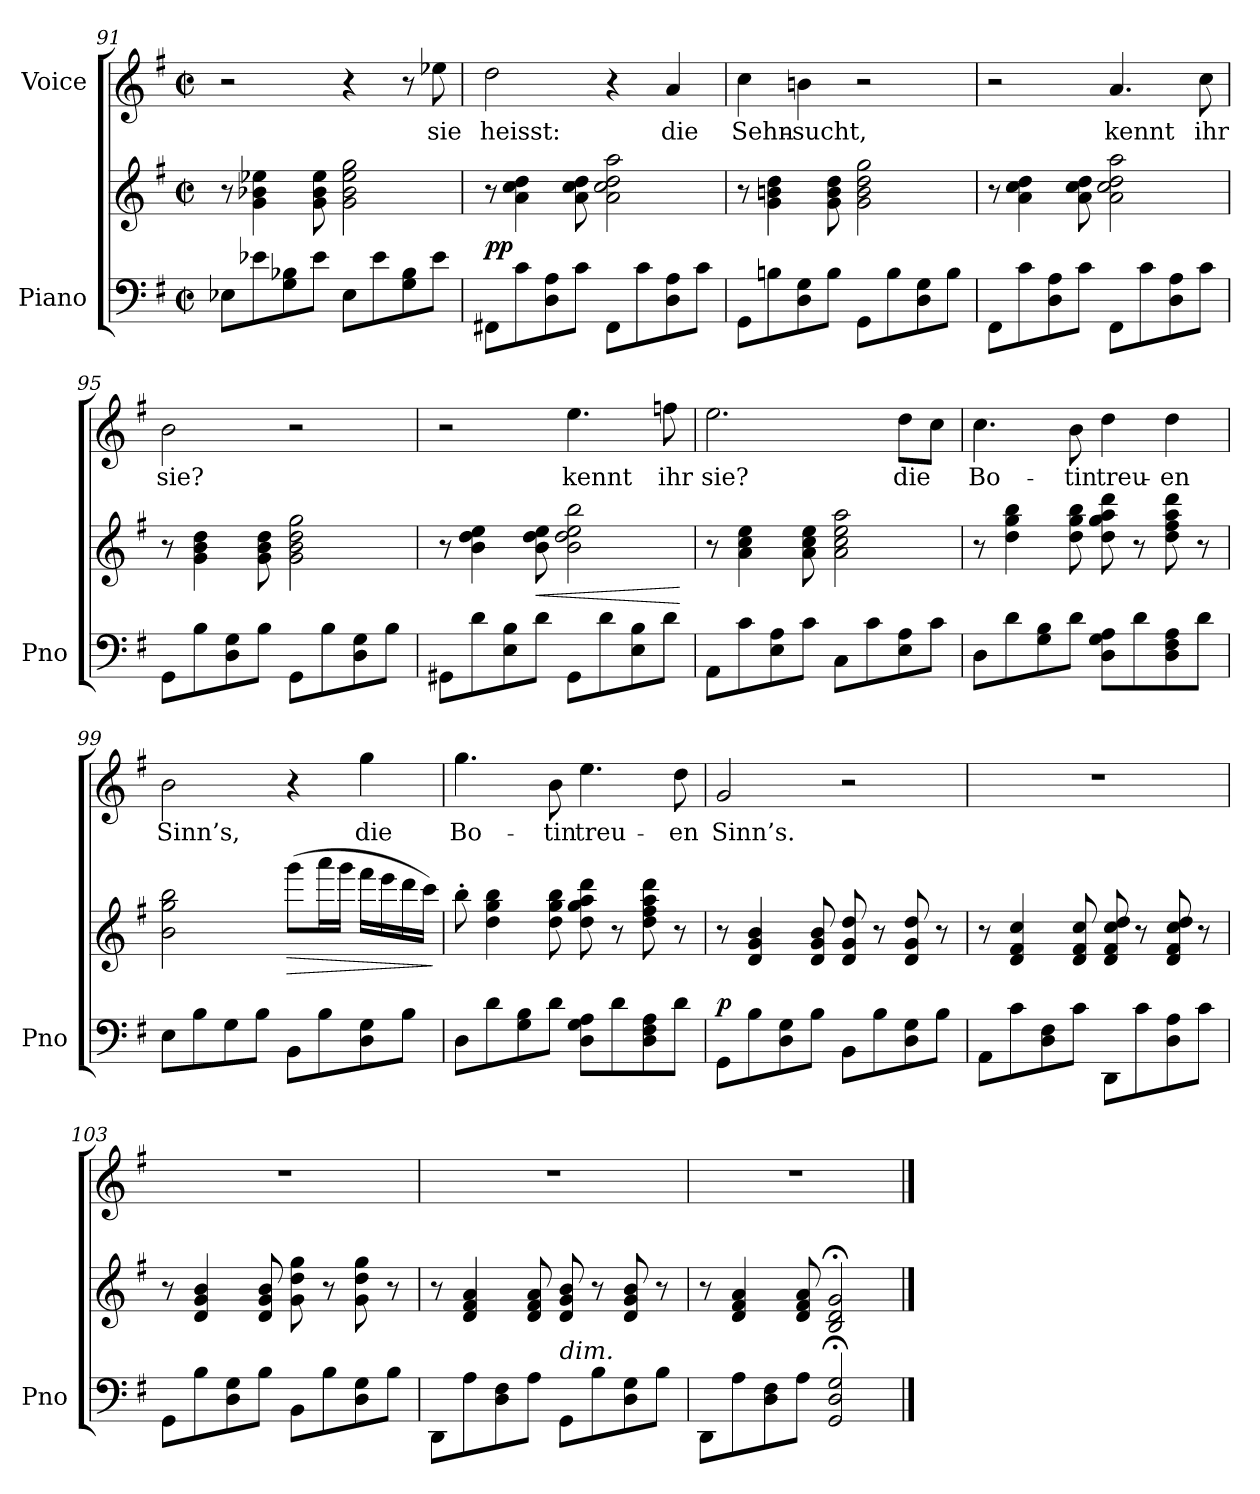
**kern	**kern	**dynam	**kern	**text
*part2	*part2	*part2	*part1	*part1
*staff3	*staff2	*staff2/3	*staff1	*staff1
*I"Piano	*	*	*I"Voice	*
*I'Pno	*	*	*	*
*clefF4	*clefG2	*	*clefG2	*
*k[f#]	*k[f#]	*	*k[f#]	*
*M2/2	*M2/2	*	*M2/2	*
*met(c|)	*met(c|)	*	*met(c|)	*
=91	=91	=91	=91	=91
8E-X\L	8r	.	2r	.
8e-X\	4g\ 4b-X\ 4ee-X\	.	.	.
8G\ 8B-X\	.	.	.	.
8e-\J	8g\ 8b-\ 8ee-\	.	.	.
8E-\L	2g\ 2b-\ 2ee-\ 2gg\	.	4r	.
8e-\	.	.	.	.
8G\ 8B-\	.	.	8r	.
!	!	!	!	!LO:LY:b
8e-\J	.	.	8ee-X\	sie
!!LO:LB:g=z
=92	=92	=92	=92	=92
!	!	!LO:DY:a=2	!	!LO:LY:b
8FF#X\L	8r	pp	2dd\	heisst:
8c\	4a\ 4cc\ 4dd\	.	.	.
8D\ 8A\	.	.	.	.
8c\J	8a\ 8cc\ 8dd\	.	.	.
8FF#\L	2a\ 2cc\ 2dd\ 2aa\	.	4r	.
8c\	.	.	.	.
!	!	!	!	!LO:LY:b
8D\ 8A\	.	.	4a/	die
8c\J	.	.	.	.
=93	=93	=93	=93	=93
!	!	!	!	!LO:LY:b
8GG\L	8r	.	4cc\	Sehn-
8Bn\	4g\ 4bn\ 4dd\	.	.	.
!	!	!	!	!LO:LY:b
8D\ 8G\	.	.	4bn\	-sucht,
8B\J	8g\ 8b\ 8dd\	.	.	.
8GG\L	2g\ 2b\ 2dd\ 2gg\	.	2r	.
8B\	.	.	.	.
8D\ 8G\	.	.	.	.
8B\J	.	.	.	.
=94	=94	=94	=94	=94
8FF#\L	8r	.	2r	.
8c\	4a\ 4cc\ 4dd\	.	.	.
8D\ 8A\	.	.	.	.
8c\J	8a\ 8cc\ 8dd\	.	.	.
!	!	!	!	!LO:LY:b
8FF#\L	2a\ 2cc\ 2dd\ 2aa\	.	4.a/	kennt
8c\	.	.	.	.
8D\ 8A\	.	.	.	.
!	!	!	!	!LO:LY:b
8c\J	.	.	8cc\	ihr
=95	=95	=95	=95	=95
!	!	!	!	!LO:LY:b
8GG\L	8r	.	2b\	sie?
8B\	4g\ 4b\ 4dd\	.	.	.
8D\ 8G\	.	.	.	.
8B\J	8g\ 8b\ 8dd\	.	.	.
8GG\L	2g\ 2b\ 2dd\ 2gg\	.	2r	.
8B\	.	.	.	.
8D\ 8G\	.	.	.	.
8B\J	.	.	.	.
=96	=96	=96	=96	=96
8GG#X\L	8r	.	2r	.
8d\	4b\ 4dd\ 4ee\	.	.	.
8E\ 8B\	.	.	.	.
!	!	!LO:HP:b	!	!
8d\J	8b\ 8dd\ 8ee\	<	.	.
!	!	!	!	!LO:LY:b
8GG#\L	2b\ 2dd\ 2ee\ 2bb\	.	4.ee\	kennt
8d\	.	.	.	.
8E\ 8B\	.	.	.	.
!	!	!	!	!LO:LY:b
8d\J	.	.	8ffn\	ihr
.	.	[	.	.
!!LO:PB:g=z
=97	=97	=97	=97	=97
!	!	!	!	!LO:LY:b
8AA\L	8r	.	2.ee\	sie?
8c\	4a\ 4cc\ 4ee\	.	.	.
8E\ 8A\	.	.	.	.
8c\J	8a\ 8cc\ 8ee\	.	.	.
8C\L	2a\ 2cc\ 2ee\ 2aa\	.	.	.
8c\	.	.	.	.
!	!	!	!	!LO:LY:b
8E\ 8A\	.	.	8dd\L	die
8c\J	.	.	8cc\J	.
=98	=98	=98	=98	=98
!	!	!	!	!LO:LY:b
8D\L	8r	.	4.cc\	Bo-
8d\	4dd\ 4gg\ 4bb\	.	.	.
8G\ 8B\	.	.	.	.
!	!	!	!	!LO:LY:b
8d\J	8dd\ 8gg\ 8bb\	.	8b\	-tin
!	!	!	!	!LO:LY:b
8D\ 8G\ 8A\L	8dd\ 8gg\ 8aa\ 8ddd\	.	4dd\	treu-
8d\	8r	.	.	.
!	!	!	!	!LO:LY:b
8D\ 8F#\ 8A\	8dd\ 8ff#\ 8aa\ 8ddd\	.	4dd\	-en
8d\J	8r	.	.	.
=99	=99	=99	=99	=99
!	!	!	!	!LO:LY:b
8E\L	2b\ 2gg\ 2bb\	.	2b\	Sinn’s,
8B\	.	.	.	.
8G\	.	.	.	.
8B\J	.	.	.	.
!	!	!LO:HP:b	!	!
8BB\L	(8ggg\L	>	4r	.
8B\	16aaa\L	.	.	.
.	16ggg\JJ	.	.	.
!	!	!	!	!LO:LY:b
8D\ 8G\	16fff#\LL	.	4gg\	die
.	16eee\	.	.	.
8B\J	16ddd\	.	.	.
.	16ccc\JJ)	.	.	.
.	.	]	.	.
=100	=100	=100	=100	=100
!	!	!	!	!LO:LY:b
8D\L	8bb'\	.	4.gg\	Bo-
8d\	4dd\ 4gg\ 4bb\	.	.	.
8G\ 8B\	.	.	.	.
!	!	!	!	!LO:LY:b
8d\J	8dd\ 8gg\ 8bb\	.	8b\	-tin
!	!	!	!	!LO:LY:b
8D\ 8G\ 8A\L	8dd\ 8gg\ 8aa\ 8ddd\	.	4.ee\	treu-
8d\	8r	.	.	.
8D\ 8F#\ 8A\	8dd\ 8ff#\ 8aa\ 8ddd\	.	.	.
!	!	!	!	!LO:LY:b
8d\J	8r	.	8dd\	-en
!!LO:LB:g=z
=101	=101	=101	=101	=101
!	!	!LO:DY:a=2	!	!LO:LY:b
8GG\L	8r	p	2g/	Sinn’s.
8B\	4d/ 4g/ 4b/	.	.	.
8D\ 8G\	.	.	.	.
8B\J	8d/ 8g/ 8b/	.	.	.
8BB\L	8d/ 8g/ 8dd/	.	2r	.
8B\	8r	.	.	.
8D\ 8G\	8d/ 8g/ 8dd/	.	.	.
8B\J	8r	.	.	.
!!LO:LB:g=z
=102	=102	=102	=102	=102
8AA\L	8r	.	1r	.
8c\	4d/ 4f#/ 4cc/	.	.	.
8D\ 8F#\	.	.	.	.
8c\J	8d/ 8f#/ 8cc/	.	.	.
8DD\L	8d/ 8f#/ 8cc/ 8dd/	.	.	.
8c\	8r	.	.	.
8D\ 8A\	8d/ 8f#/ 8cc/ 8dd/	.	.	.
8c\J	8r	.	.	.
=103	=103	=103	=103	=103
8GG\L	8r	.	1r	.
8B\	4d/ 4g/ 4b/	.	.	.
8D\ 8G\	.	.	.	.
8B\J	8d/ 8g/ 8b/	.	.	.
8BB\L	8g\ 8dd\ 8gg\	.	.	.
8B\	8r	.	.	.
8D\ 8G\	8g\ 8dd\ 8gg\	.	.	.
8B\J	8r	.	.	.
=104	=104	=104	=104	=104
8DD\L	8r	.	1r	.
8A\	4d/ 4f#/ 4a/	.	.	.
8D\ 8F#\	.	.	.	.
8A\J	8d/ 8f#/ 8a/	.	.	.
!LO:TX:a:i:t=dim.	!	!	!	!
8GG\L	8d/ 8g/ 8b/	.	.	.
8B\	8r	.	.	.
8D\ 8G\	8d/ 8g/ 8b/	.	.	.
8B\J	8r	.	.	.
=105	=105	=105	=105	=105
8DD\L	8r	.	1r	.
8A\	4d/ 4f#/ 4a/	.	.	.
8D\ 8F#\	.	.	.	.
8A\J	8d/ 8f#/ 8a/	.	.	.
2GG/;< 2D/;< 2G/;<	2B/;< 2d/;< 2g/;<	.	.	.
==	==	==	==	==
*-	*-	*-	*-	*-
